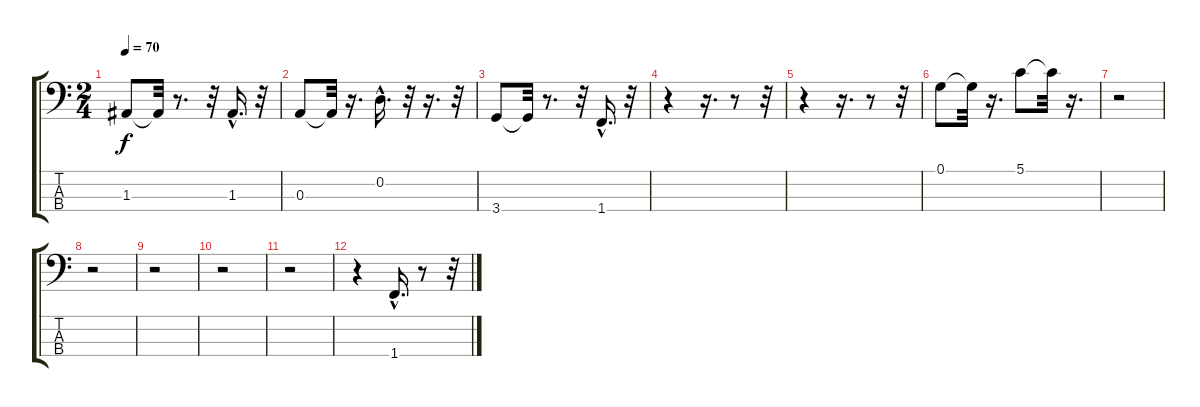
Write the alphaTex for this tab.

\track "" {instrument electricbassfinger}
\staff {score tabs}
\tuning (G2 D2 A1 E1) {hide}
\ts (2 4)
\tempo 70
\clef f4
\ks c
1.3.8{dy f} 1.3{t}.32 r.8{d} r.32 1.3{hac}.16{d} r.32 |
0.3.8 0.3{t}.32 r.16{d} 0.2{hac}.16{d} r.32 r.16{d} r.32 |
3.4.8 3.4{t}.32 r.8{d} r.32 1.4{hac}.16{d} r.32 |
r.4 r.16{d} r.8 r.32 |
r.4 r.16{d} r.8 r.32 |
0.1.8 0.1{t}.32 r.16{d} 5.1.8 5.1{t}.32 r.16{d} |
r.2 |
r.2 |
r.2 |
r.2 |
r.2 |
r.4 1.4{hac}.16{d} r.8 r.32
